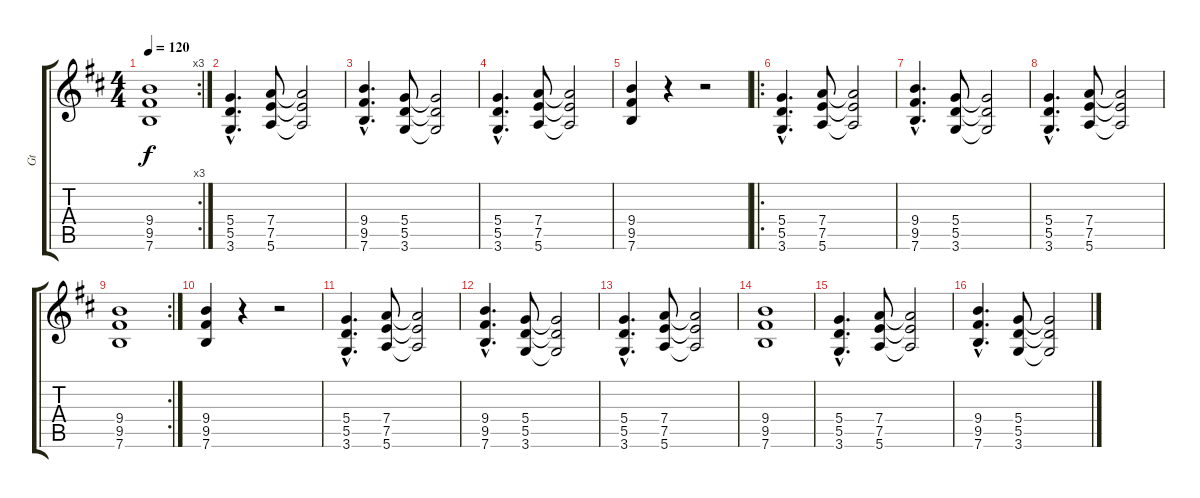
\track ("Gt" "Gt") {instrument electricguitarjazz}
\staff {score tabs}
\tuning (E4 B3 G3 D3 A2 E2) {hide}
\rc 3
\ts (4 4)
\tempo 120
\clef g2
\ks d
(9.4 9.5 7.6).1{dy f} |
(5.4{hac} 5.5{hac} 3.6{hac}).4{d} (7.4 7.5 5.6).8 (7.4{t} 7.5{t} 5.6{t}).2 |
(9.4{hac} 9.5{hac} 7.6{hac}).4{d} (5.4 5.5 3.6).8 (5.4{t} 5.5{t} 3.6{t}).2 |
(5.4{hac} 5.5{hac} 3.6{hac}).4{d} (7.4 7.5 5.6).8 (7.4{t} 7.5{t} 5.6{t}).2 |
(9.4 9.5 7.6).4 r.4 r.2 |
\ro
(5.4{hac} 5.5{hac} 3.6{hac}).4{d} (7.4 7.5 5.6).8 (7.4{t} 7.5{t} 5.6{t}).2 |
(9.4{hac} 9.5{hac} 7.6{hac}).4{d} (5.4 5.5 3.6).8 (5.4{t} 5.5{t} 3.6{t}).2 |
(5.4{hac} 5.5{hac} 3.6{hac}).4{d} (7.4 7.5 5.6).8 (7.4{t} 7.5{t} 5.6{t}).2 |
\rc 2
(9.4 9.5 7.6).1 |
(9.4 9.5 7.6).4 r.4 r.2 |
(5.4{hac} 5.5{hac} 3.6{hac}).4{d} (7.4 7.5 5.6).8 (7.4{t} 7.5{t} 5.6{t}).2 |
(9.4{hac} 9.5{hac} 7.6{hac}).4{d} (5.4 5.5 3.6).8 (5.4{t} 5.5{t} 3.6{t}).2 |
(5.4{hac} 5.5{hac} 3.6{hac}).4{d} (7.4 7.5 5.6).8 (7.4{t} 7.5{t} 5.6{t}).2 |
(9.4 9.5 7.6).1 |
(5.4{hac} 5.5{hac} 3.6{hac}).4{d} (7.4 7.5 5.6).8 (7.4{t} 7.5{t} 5.6{t}).2 |
(9.4{hac} 9.5{hac} 7.6{hac}).4{d} (5.4 5.5 3.6).8 (5.4{t} 5.5{t} 3.6{t}).2
